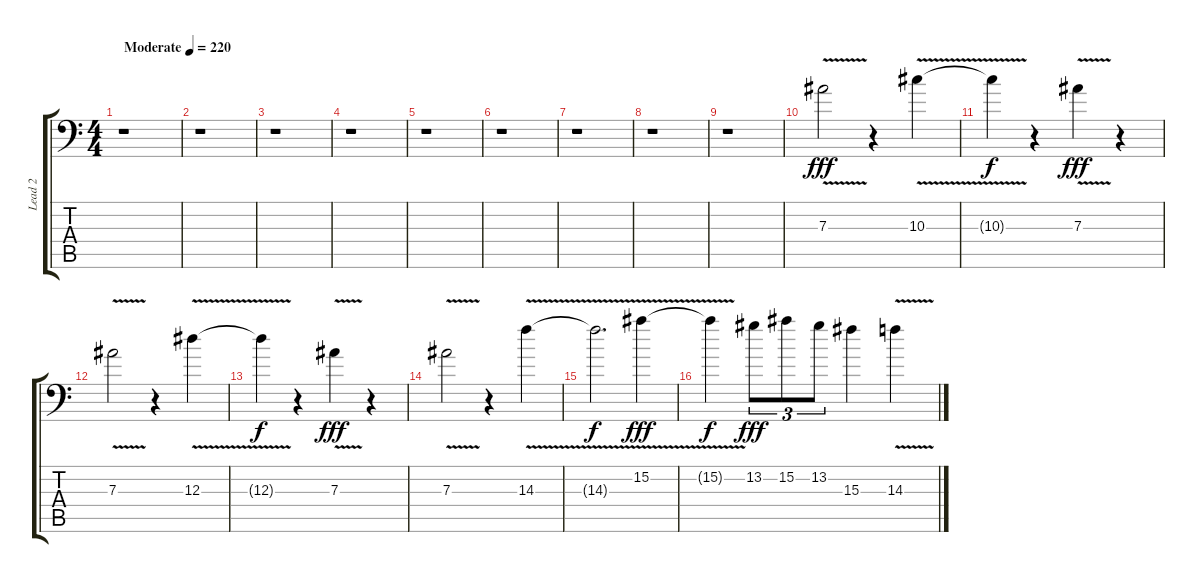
\track ("Lead 2" "Lead 2") {instrument distortionguitar}
\staff {score tabs}
\tuning (C4 G3 Eb3 Bb2 F2 Bb1) {hide}
\ts (4 4)
\tempo (220 "Moderate")
\clef f4
\ks c
r.1{dy fff instrument distortionguitar} |
r.1 |
r.1 |
r.1 |
r.1 |
r.1 |
r.1 |
r.1 |
r.1 |
7.3{v}.2 r.4 10.3{v}.4 |
10.3{t}.4{dy f} r.4 7.3{v}.4{dy fff} r.4 |
7.3{v}.2 r.4 12.3{v}.4 |
12.3{t}.4{dy f} r.4 7.3{v}.4{dy fff} r.4 |
7.3{v}.2 r.4 14.3{v}.4 |
14.3{t}.2{d dy f} 15.2{v}.4{dy fff} |
15.2{t}.4{dy f} 13.2.8{tu (3 2) dy fff} 15.2.8{tu (3 2)} 13.2.8{tu (3 2)} 15.3.4 14.3{v}.4
